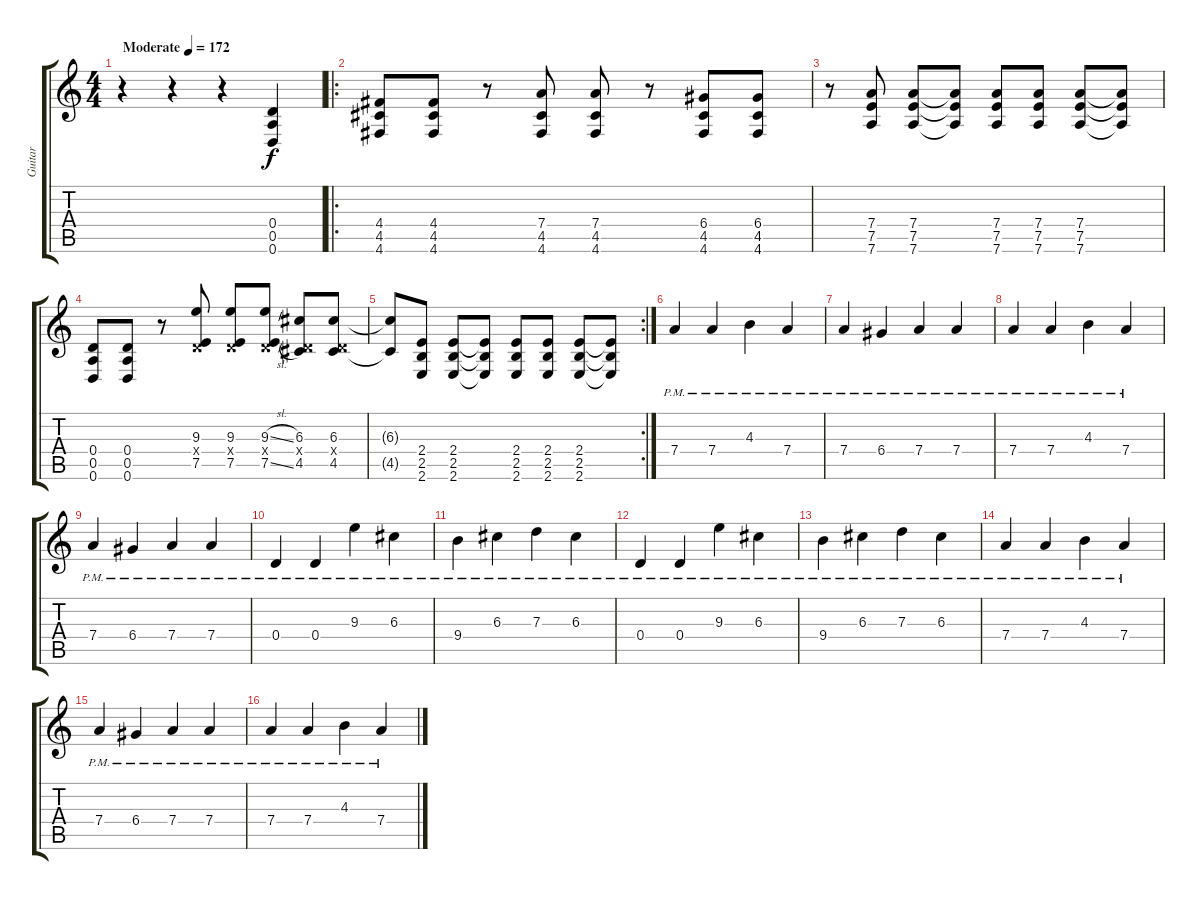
\track ("Guitar" "Guitar") {instrument distortionguitar}
\staff {score tabs}
\tuning (E4 B3 G3 D3 A2 D2) {hide}
\ts (4 4)
\tempo (172 "Moderate")
\clef g2
\ks c
r.4{dy f instrument distortionguitar} r.4 r.4 (0.4 0.5 0.6).4 |
\ro
(4.4 4.5 4.6).8 (4.4 4.5 4.6).8 r.8 (7.4 4.5 4.6).8 (7.4 4.5 4.6).8 r.8 (6.4 4.5 4.6).8 (6.4 4.5 4.6).8 |
r.8 (7.4 7.5 7.6).8 (7.4 7.5 7.6).8 (7.4{t} 7.5{t} 7.6{t}).8 (7.4 7.5 7.6).8 (7.4 7.5 7.6).8 (7.4 7.5 7.6).8 (7.4{t} 7.5{t} 7.6{t}).8 |
(0.4 0.5 0.6).8 (0.4 0.5 0.6).8 r.8 (9.3 0.4{x} 7.5).8 (9.3 0.4{x} 7.5).8 (9.3{sl} 0.4{x} 7.5{sl}).8 (6.3 0.4{x} 4.5).8 (6.3 0.4{x} 4.5).8 |
\rc 2
(6.3{t} 4.5{t}).8 (2.4 2.5 2.6).8 (2.4 2.5 2.6).8 (2.4{t} 2.5{t} 2.6{t}).8 (2.4 2.5 2.6).8 (2.4 2.5 2.6).8 (2.4 2.5 2.6).8 (2.4{t} 2.5{t} 2.6{t}).8 |
7.4{pm}.4{instrument electricguitarclean} 7.4{pm}.4 4.3{pm}.4 7.4{pm}.4 |
7.4{pm}.4 6.4{pm}.4 7.4{pm}.4 7.4{pm}.4 |
7.4{pm}.4 7.4{pm}.4 4.3{pm}.4 7.4{pm}.4 |
7.4{pm}.4 6.4{pm}.4 7.4{pm}.4 7.4{pm}.4 |
0.4{pm}.4 0.4{pm}.4 9.3{pm}.4 6.3{pm}.4 |
9.4{pm}.4 6.3{pm}.4 7.3{pm}.4 6.3{pm}.4 |
0.4{pm}.4 0.4{pm}.4 9.3{pm}.4 6.3{pm}.4 |
9.4{pm}.4 6.3{pm}.4 7.3{pm}.4 6.3{pm}.4 |
7.4{pm}.4 7.4{pm}.4 4.3{pm}.4 7.4{pm}.4 |
7.4{pm}.4 6.4{pm}.4 7.4{pm}.4 7.4{pm}.4 |
7.4{pm}.4 7.4{pm}.4 4.3{pm}.4 7.4{pm}.4
